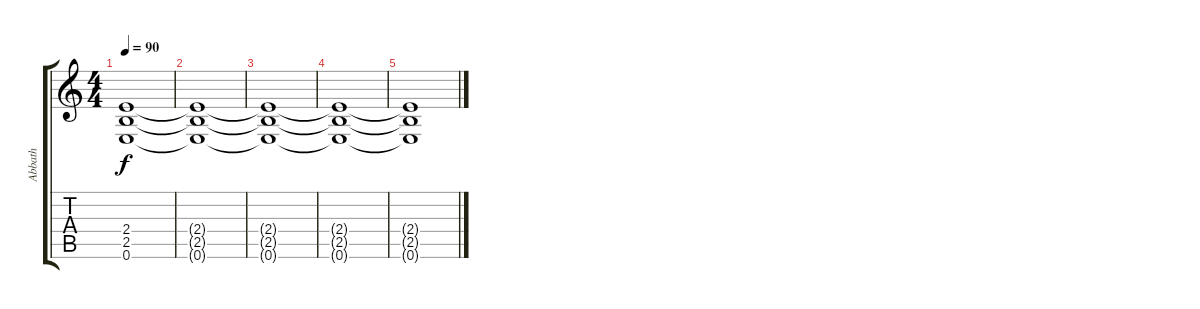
\track ("Abbath" "Abbath") {instrument distortionguitar}
\staff {score tabs}
\tuning (E4 B3 G3 D3 A2 E2) {hide}
\ts (4 4)
\tempo 90
\clef g2
\ks c
(2.4 2.5 0.6).1{dy f} |
(2.4{t} 2.5{t} 0.6{t}).1 |
(2.4{t} 2.5{t} 0.6{t}).1 |
(2.4{t} 2.5{t} 0.6{t}).1 |
(2.4{t} 2.5{t} 0.6{t}).1
